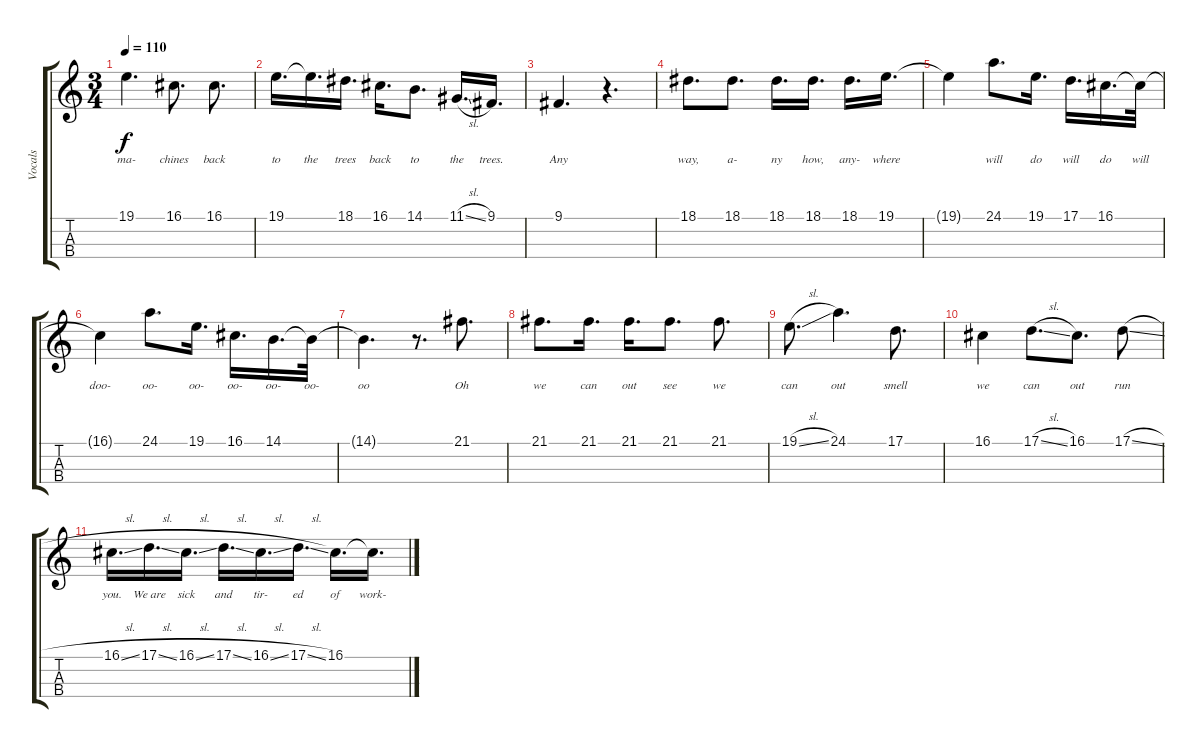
\track ("Vocals" "Vocals") {instrument choiraahs}
\staff {score tabs}
\tuning (A3 D3 G2 C2) {hide}
\ts (3 4)
\tempo 110
\clef g2
\ks c
19.1.4{d lyrics (0 "ma-") lyrics (1 "") lyrics (2 "") lyrics (3 "") lyrics (4 "") dy f} 16.1.8{d lyrics (0 "chines") lyrics (1 "") lyrics (2 "") lyrics (3 "") lyrics (4 "")} 16.1.8{d lyrics (0 "back") lyrics (1 "") lyrics (2 "") lyrics (3 "") lyrics (4 "")} |
19.1.16{d lyrics (0 "to") lyrics (1 "") lyrics (2 "") lyrics (3 "") lyrics (4 "")} 19.1{t}.16{d lyrics (0 "the") lyrics (1 "") lyrics (2 "") lyrics (3 "") lyrics (4 "")} 18.1.16{d lyrics (0 "trees") lyrics (1 "") lyrics (2 "") lyrics (3 "") lyrics (4 "")} 16.1.16{d lyrics (0 "back") lyrics (1 "") lyrics (2 "") lyrics (3 "") lyrics (4 "")} 14.1.8{d lyrics (0 "to") lyrics (1 "") lyrics (2 "") lyrics (3 "") lyrics (4 "")} 11.1{sl}.16{d lyrics (0 "the") lyrics (1 "") lyrics (2 "") lyrics (3 "") lyrics (4 "")} 9.1.16{d lyrics (0 "trees.") lyrics (1 "") lyrics (2 "") lyrics (3 "") lyrics (4 "")} |
9.1.4{d lyrics (0 "Any") lyrics (1 "") lyrics (2 "") lyrics (3 "") lyrics (4 "")} r.4{d} |
18.1.8{d lyrics (0 "way,") lyrics (1 "") lyrics (2 "") lyrics (3 "") lyrics (4 "")} 18.1.8{d lyrics (0 "a-") lyrics (1 "") lyrics (2 "") lyrics (3 "") lyrics (4 "")} 18.1.16{d lyrics (0 "ny") lyrics (1 "") lyrics (2 "") lyrics (3 "") lyrics (4 "")} 18.1.16{d lyrics (0 "how,") lyrics (1 "") lyrics (2 "") lyrics (3 "") lyrics (4 "")} 18.1.16{d lyrics (0 "any-") lyrics (1 "") lyrics (2 "") lyrics (3 "") lyrics (4 "")} 19.1.16{d lyrics (0 "where") lyrics (1 "") lyrics (2 "") lyrics (3 "") lyrics (4 "")} |
19.1{t}.4{lyrics (0 "") lyrics (1 "") lyrics (2 "") lyrics (3 "") lyrics (4 "")} 24.1.8{d lyrics (0 "will") lyrics (1 "") lyrics (2 "") lyrics (3 "") lyrics (4 "")} 19.1.16{d lyrics (0 "do") lyrics (1 "") lyrics (2 "") lyrics (3 "") lyrics (4 "")} 17.1.16{d lyrics (0 "will") lyrics (1 "") lyrics (2 "") lyrics (3 "") lyrics (4 "")} 16.1.16{d lyrics (0 "do") lyrics (1 "") lyrics (2 "") lyrics (3 "") lyrics (4 "")} 16.1{t}.32{lyrics (0 "will") lyrics (1 "") lyrics (2 "") lyrics (3 "") lyrics (4 "")} |
16.1{t}.4{lyrics (0 "doo-") lyrics (1 "") lyrics (2 "") lyrics (3 "") lyrics (4 "")} 24.1.8{d lyrics (0 "oo-") lyrics (1 "") lyrics (2 "") lyrics (3 "") lyrics (4 "")} 19.1.16{d lyrics (0 "oo-") lyrics (1 "") lyrics (2 "") lyrics (3 "") lyrics (4 "")} 16.1.16{d lyrics (0 "oo-") lyrics (1 "") lyrics (2 "") lyrics (3 "") lyrics (4 "")} 14.1.16{d lyrics (0 "oo-") lyrics (1 "") lyrics (2 "") lyrics (3 "") lyrics (4 "")} 14.1{t}.32{lyrics (0 "oo-") lyrics (1 "") lyrics (2 "") lyrics (3 "") lyrics (4 "")} |
14.1{t}.4{d lyrics (0 "oo") lyrics (1 "") lyrics (2 "") lyrics (3 "") lyrics (4 "")} r.8{d} 21.1.8{d lyrics (0 "Oh") lyrics (1 "") lyrics (2 "") lyrics (3 "") lyrics (4 "")} |
21.1.8{d lyrics (0 "we") lyrics (1 "") lyrics (2 "") lyrics (3 "") lyrics (4 "")} 21.1.16{d lyrics (0 "can") lyrics (1 "") lyrics (2 "") lyrics (3 "") lyrics (4 "")} 21.1.16{d lyrics (0 "out") lyrics (1 "") lyrics (2 "") lyrics (3 "") lyrics (4 "")} 21.1.8{d lyrics (0 "see") lyrics (1 "") lyrics (2 "") lyrics (3 "") lyrics (4 "")} 21.1.8{d lyrics (0 "we") lyrics (1 "") lyrics (2 "") lyrics (3 "") lyrics (4 "")} |
19.1{sl}.8{d lyrics (0 "can") lyrics (1 "") lyrics (2 "") lyrics (3 "") lyrics (4 "")} 24.1.4{d lyrics (0 "out") lyrics (1 "") lyrics (2 "") lyrics (3 "") lyrics (4 "")} 17.1.8{d lyrics (0 "smell") lyrics (1 "") lyrics (2 "") lyrics (3 "") lyrics (4 "")} |
16.1.4{lyrics (0 "we") lyrics (1 "") lyrics (2 "") lyrics (3 "") lyrics (4 "")} 17.1{sl}.8{d lyrics (0 "can") lyrics (1 "") lyrics (2 "") lyrics (3 "") lyrics (4 "")} 16.1.8{d lyrics (0 "out") lyrics (1 "") lyrics (2 "") lyrics (3 "") lyrics (4 "")} 17.1{sl}.8{lyrics (0 "run") lyrics (1 "") lyrics (2 "") lyrics (3 "") lyrics (4 "")} |
16.1{sl}.16{d lyrics (0 "you.") lyrics (1 "") lyrics (2 "") lyrics (3 "") lyrics (4 "")} 17.1{sl}.16{d lyrics (0 "We are") lyrics (1 "") lyrics (2 "") lyrics (3 "") lyrics (4 "")} 16.1{sl}.16{d lyrics (0 "sick") lyrics (1 "") lyrics (2 "") lyrics (3 "") lyrics (4 "")} 17.1{sl}.16{d lyrics (0 "and") lyrics (1 "") lyrics (2 "") lyrics (3 "") lyrics (4 "")} 16.1{sl}.16{d lyrics (0 "tir-") lyrics (1 "") lyrics (2 "") lyrics (3 "") lyrics (4 "")} 17.1{sl}.16{d lyrics (0 "ed") lyrics (1 "") lyrics (2 "") lyrics (3 "") lyrics (4 "")} 16.1.16{d lyrics (0 "of") lyrics (1 "") lyrics (2 "") lyrics (3 "") lyrics (4 "")} 16.1{t}.16{d lyrics (0 "work-") lyrics (1 "") lyrics (2 "") lyrics (3 "") lyrics (4 "")}
